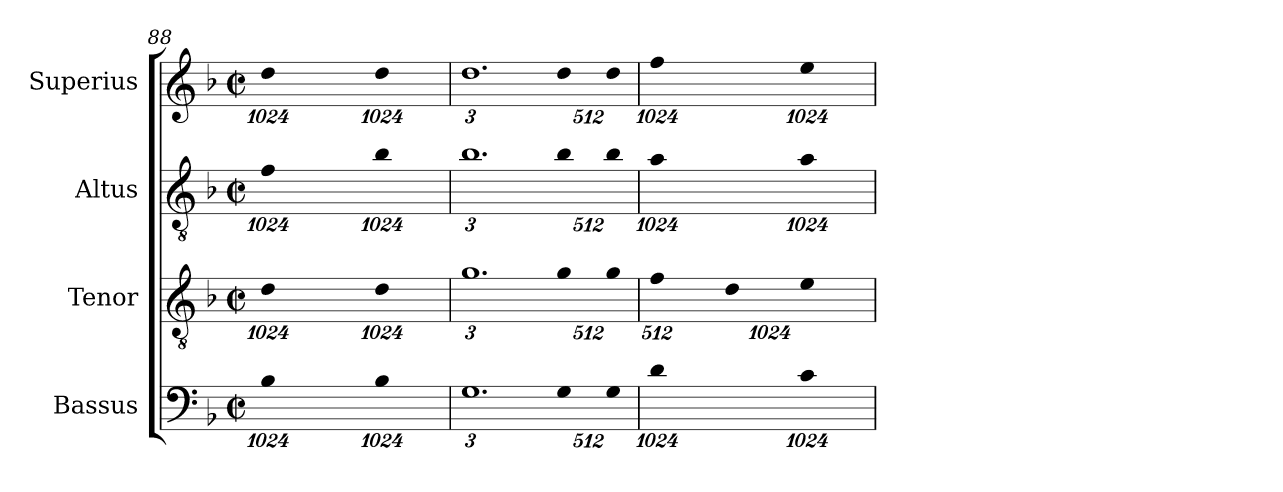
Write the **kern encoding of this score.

**kern	**kern	**kern	**kern
*part4	*part3	*part2	*part1
*staff4	*staff3	*staff2	*staff1
*I"Bassus	*I"Tenor	*I"Altus	*I"Superius
*I'B.	*I'T.	*	*I'S.
*clefF4	*clefGv2	*clefGv2	*clefG2
*	*ITrd7c12	*ITrd7c12	*
*k[b-]	*k[b-]	*k[b-]	*k[b-]
*F:	*F:	*F:	*F:
*M2/2	*M2/2	*M2/2	*M2/2
*met(c|)	*met(c|)	*met(c|)	*met(c|)
*Xbrackettup	*	*	*
=88	=88	=88	=88
!LO:N:vis=0	!	!	!
*	*Xbrackettup	*	*
!	!LO:N:vis=0	!	!
*	*	*Xbrackettup	*
!	!	!LO:N:vis=0	!
*	*	*	*Xbrackettup
!	!	!	!LO:N:vis=0
1024%1365B-i	1024%1365Di	1024%1365Fi	1024%1365ddi
!LO:N:vis=1	!LO:N:vis=1	!LO:N:vis=1	!LO:N:vis=1
1024%683B-i	1024%683Di	1024%683B-i	1024%683ddi
!!LO:LB:g=z
=89	=89	=89	=89
3%2.Gi	3%2.Gi	3%2.B-i	3%2.ddi
!LO:N:vis=2	!LO:N:vis=2	!LO:N:vis=2	!LO:N:vis=2
1024%341Gi\	1024%341Gi\	1024%341B-i\	1024%341ddi\
!LO:N:vis=1	!LO:N:vis=1	!LO:N:vis=1	!LO:N:vis=1
1024%683Gi	1024%683Gi	1024%683B-i	1024%683ddi
=90	=90	=90	=90
!LO:N:vis=0	!LO:N:vis=1	!LO:N:vis=0	!LO:N:vis=0
1024%1365di	512%341Fi	1024%1365Ai	1024%1365ffi
!	!LO:N:vis=1	!	!
.	1024%683Di	.	.
!LO:N:vis=1	!LO:N:vis=1	!LO:N:vis=1	!LO:N:vis=1
1024%683ci	1024%683Ei	1024%683Ai	1024%683eei
=	=	=	=
*-	*-	*-	*-
